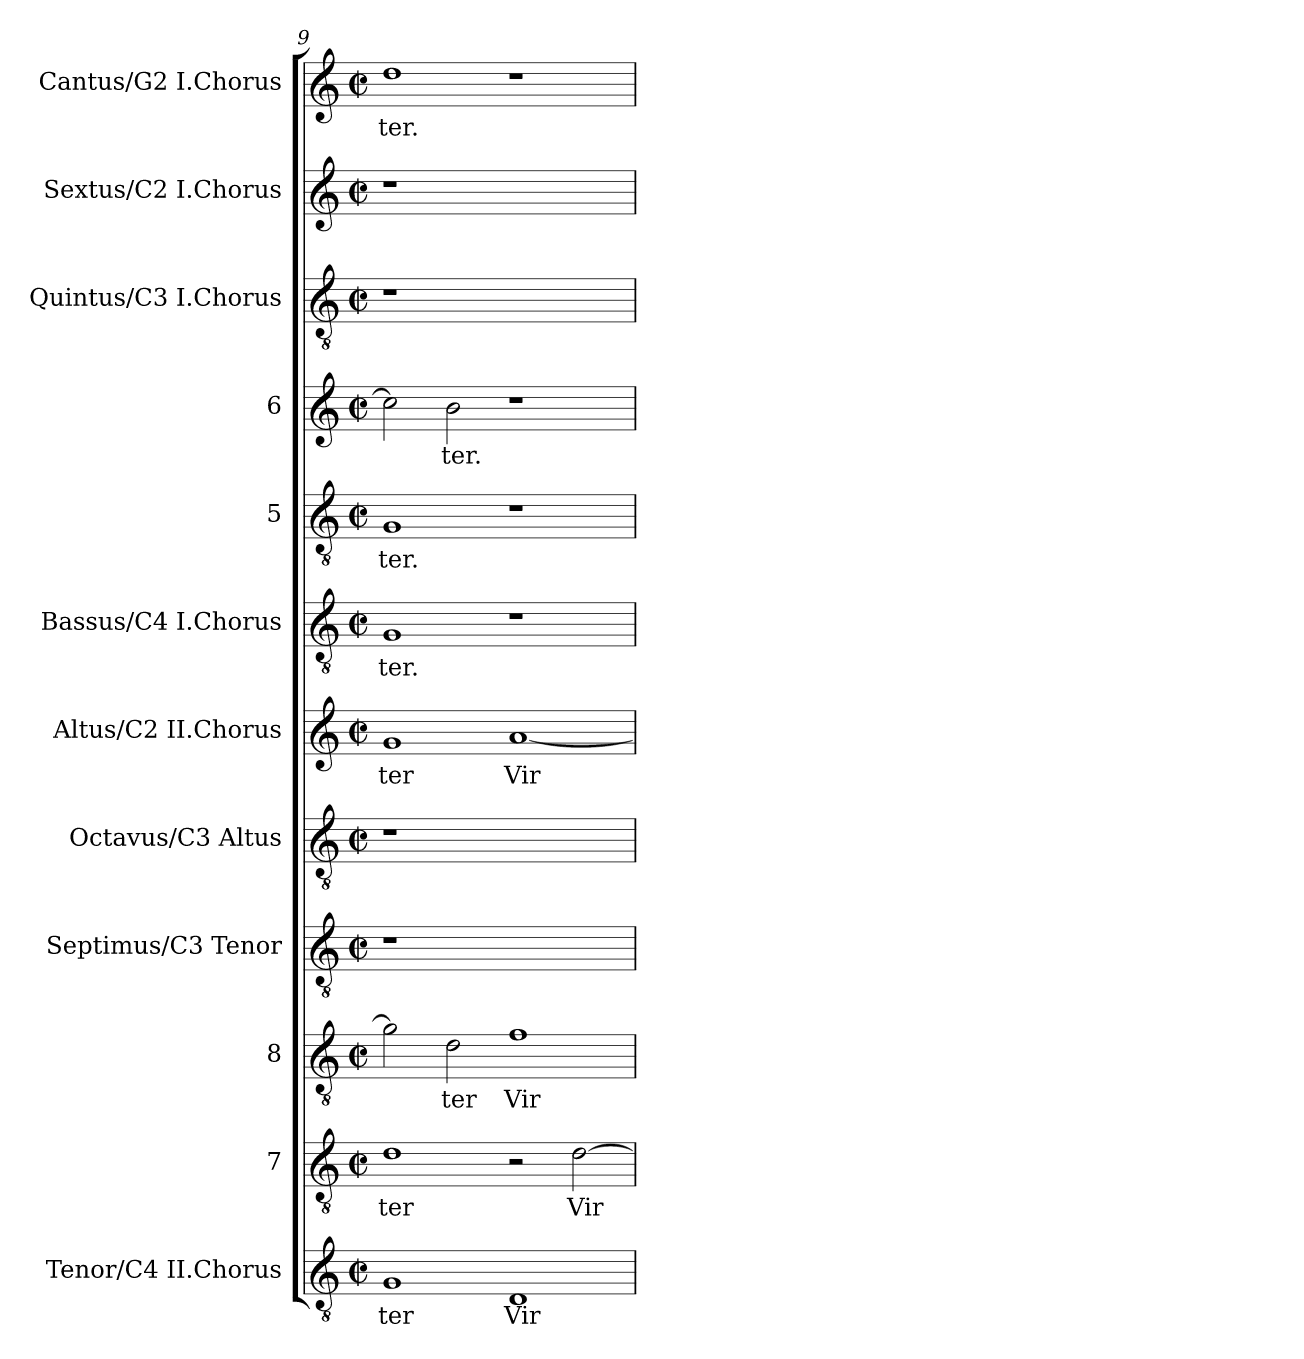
**kern	**text	**kern	**text	**kern	**text	**kern	**kern	**kern	**text	**kern	**text	**kern	**text	**kern	**text	**kern	**kern	**kern	**text
*part12	*part12	*part11	*part11	*part10	*part10	*part9	*part8	*part7	*part7	*part6	*part6	*part5	*part5	*part4	*part4	*part3	*part2	*part1	*part1
*staff12	*staff12	*staff11	*staff11	*staff10	*staff10	*staff9	*staff8	*staff7	*staff7	*staff6	*staff6	*staff5	*staff5	*staff4	*staff4	*staff3	*staff2	*staff1	*staff1
*I"Tenor/C4  II.Chorus	*	*I"7	*	*I"8	*	*I"Septimus/C3  Tenor	*I"Octavus/C3  Altus	*I"Altus/C2  II.Chorus	*	*I"Bassus/C4  I.Chorus	*	*I"5	*	*I"6	*	*I"Quintus/C3  I.Chorus	*I"Sextus/C2  I.Chorus	*I"Cantus/G2  I.Chorus	*
*I'T	*	*	*	*	*	*	*	*I'A	*	*I'B	*	*	*	*	*	*	*	*I'C	*
*clefGv2	*	*clefGv2	*	*clefGv2	*	*clefGv2	*clefGv2	*clefG2	*	*clefGv2	*	*clefGv2	*	*clefG2	*	*clefGv2	*clefG2	*clefG2	*
*k[]	*	*k[]	*	*k[]	*	*k[]	*k[]	*k[]	*	*k[]	*	*k[]	*	*k[]	*	*k[]	*k[]	*k[]	*
*C:	*	*C:	*	*C:	*	*C:	*C:	*C:	*	*C:	*	*C:	*	*C:	*	*C:	*C:	*C:	*
*M2/2	*	*M2/2	*	*M2/2	*	*M2/2	*M2/2	*M2/2	*	*M2/2	*	*M2/2	*	*M2/2	*	*M2/2	*M2/2	*M2/2	*
*met(c|)	*	*met(c|)	*	*met(c|)	*	*met(c|)	*met(c|)	*met(c|)	*	*met(c|)	*	*met(c|)	*	*met(c|)	*	*met(c|)	*met(c|)	*met(c|)	*
=9	=9	=9	=9	=9	=9	=9	=9	=9	=9	=9	=9	=9	=9	=9	=9	=9	=9	=9	=9
!	!LO:LY:b:cj	!	!LO:LY:b:cj	!	!LO:LY:b:cj	!	!	!	!LO:LY:b:cj	!	!LO:LY:b:cj	!	!LO:LY:b:cj	!	!LO:LY:b:cj	!	!	!	!LO:LY:b:cj
1G	-ter	1d	-ter	2g\]	--	1r	1r	1g	-ter	1G	-ter.	1G	-ter.	2cc\]	--	1r	1r	1dd	-ter.
!	!	!	!	!	!LO:LY:b:cj	!	!	!	!	!	!	!	!	!	!LO:LY:b:cj	!	!	!	!
.	.	.	.	2d\	-ter	.	.	.	.	.	.	.	.	2b\	-ter.	.	.	.	.
!	!LO:LY:b:cj	!	!	!	!LO:LY:b:cj	!	!	!	!LO:LY:b:cj	!	!	!	!	!	!	!	!	!	!
1D	Vir-	2r	.	1f	Vir-	1ryy	1ryy	[<1a	Vir-	1r	.	1r	.	1r	.	1ryy	1ryy	1r	.
!	!	!	!LO:LY:b:cj	!	!	!	!	!	!	!	!	!	!	!	!	!	!	!	!
.	.	[>2d\	Vir-	.	.	.	.	.	.	.	.	.	.	.	.	.	.	.	.
=	=	=	=	=	=	=	=	=	=	=	=	=	=	=	=	=	=	=	=
*-	*-	*-	*-	*-	*-	*-	*-	*-	*-	*-	*-	*-	*-	*-	*-	*-	*-	*-	*-
